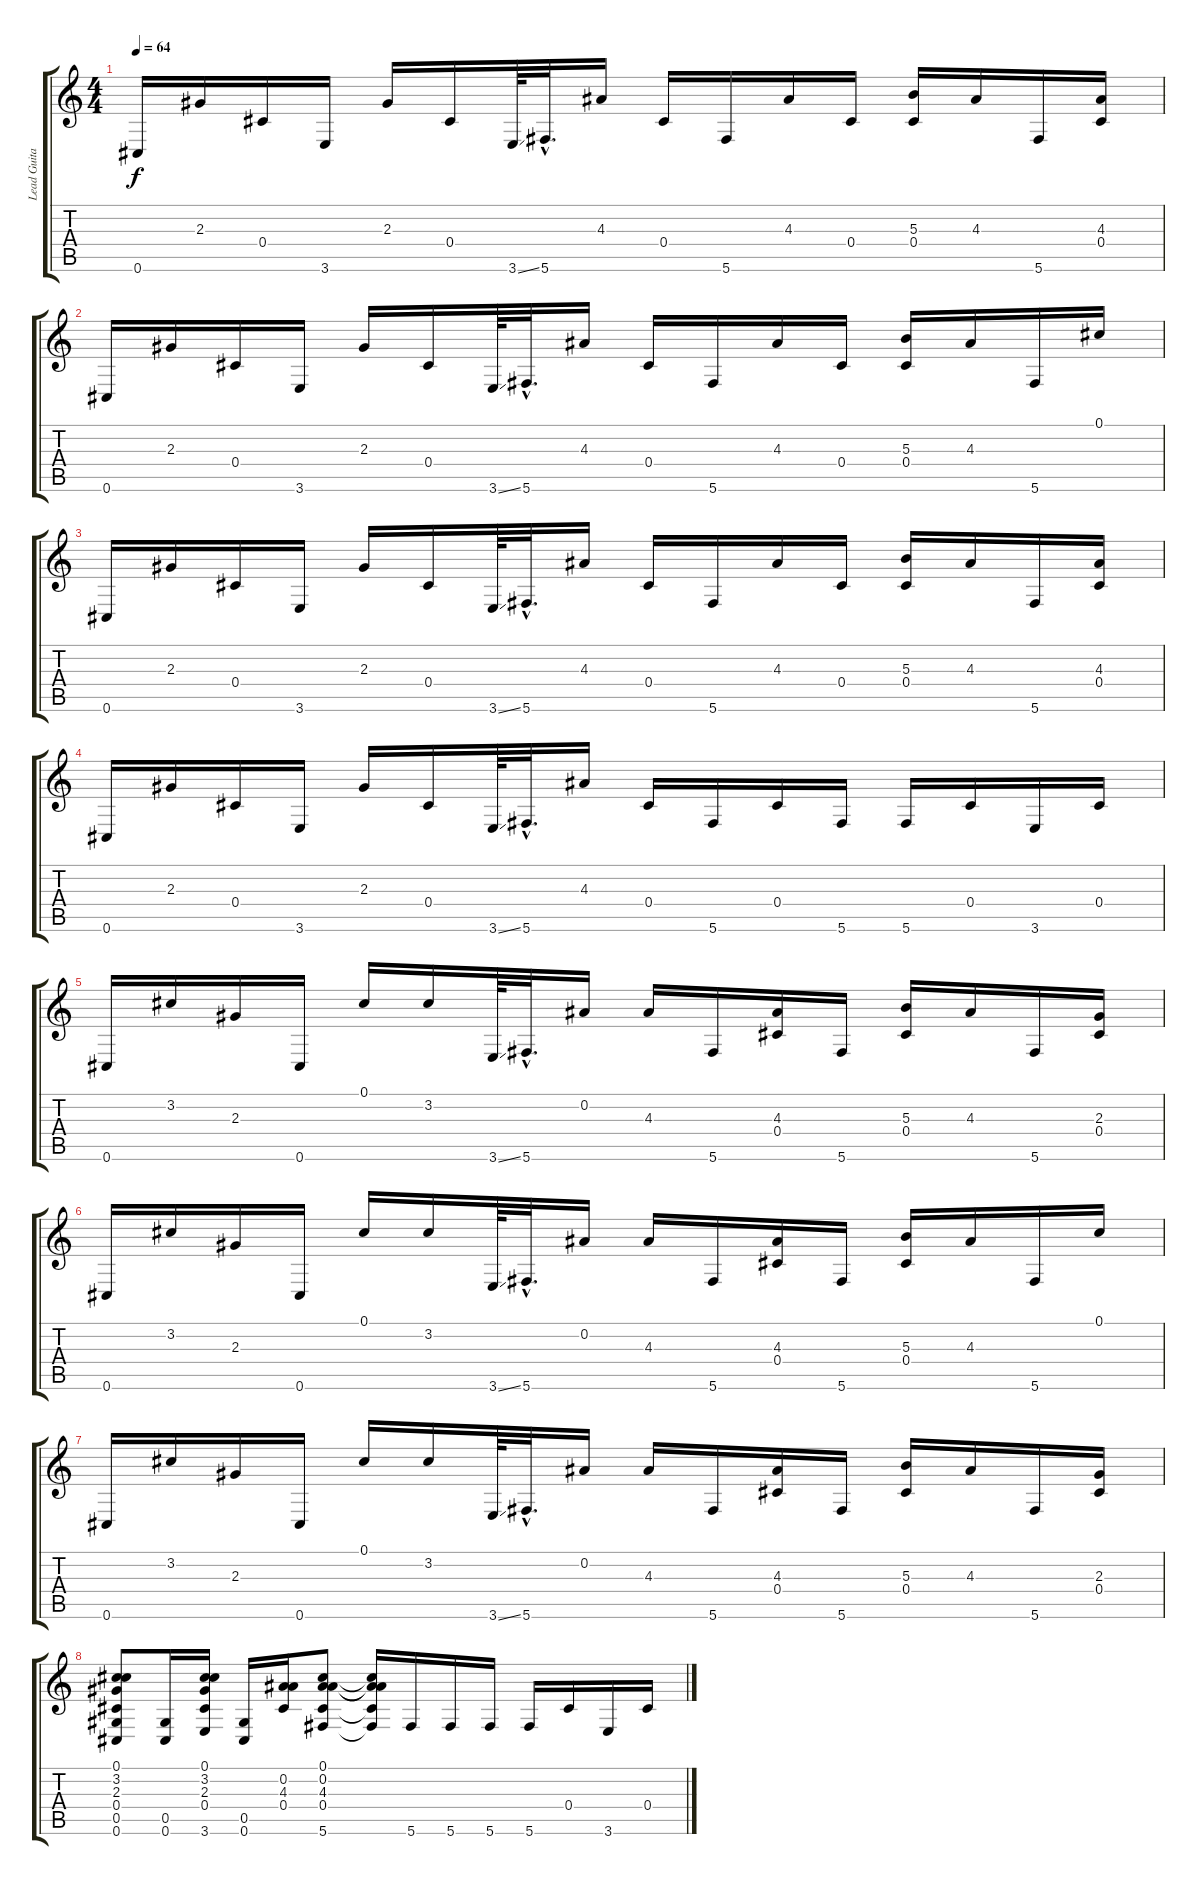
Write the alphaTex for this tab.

\track ("Lead Guitar Acoustic" "Lead Guita") {instrument acousticguitarsteel}
\staff {score tabs}
\tuning (Db4 Bb3 Gb3 Db3 Ab2 Db2) {hide}
\ts (4 4)
\tempo 64
\clef g2
\ks c
0.6.16{dy f instrument acousticguitarsteel} 2.3.16 0.4.16 3.6.16 2.3.16 0.4.16 3.6{ss}.64 5.6{hac}.32{d} 4.3.16 0.4.16 5.6.16 4.3.16 0.4.16 (5.3 0.4).16 4.3.16 5.6.16 (4.3 0.4).16 |
0.6.16 2.3.16 0.4.16 3.6.16 2.3.16 0.4.16 3.6{ss}.64 5.6{hac}.32{d} 4.3.16 0.4.16 5.6.16 4.3.16 0.4.16 (5.3 0.4).16 4.3.16 5.6.16 0.1.16 |
0.6.16 2.3.16 0.4.16 3.6.16 2.3.16 0.4.16 3.6{ss}.64 5.6{hac}.32{d} 4.3.16 0.4.16 5.6.16 4.3.16 0.4.16 (5.3 0.4).16 4.3.16 5.6.16 (4.3 0.4).16 |
0.6.16 2.3.16 0.4.16 3.6.16 2.3.16 0.4.16 3.6{ss}.64 5.6{hac}.32{d} 4.3.16 0.4.16 5.6.16 0.4.16 5.6.16 5.6.16 0.4.16 3.6.16 0.4.16 |
0.6.16 3.2.16 2.3.16 0.6.16 0.1.16 3.2.16 3.6{ss}.64 5.6{hac}.32{d} 0.2.16 4.3.16 5.6.16 (4.3 0.4).16 5.6.16 (5.3 0.4).16 4.3.16 5.6.16 (2.3 0.4).16 |
0.6.16 3.2.16 2.3.16 0.6.16 0.1.16 3.2.16 3.6{ss}.64 5.6{hac}.32{d} 0.2.16 4.3.16 5.6.16 (4.3 0.4).16 5.6.16 (5.3 0.4).16 4.3.16 5.6.16 0.1.16 |
0.6.16 3.2.16 2.3.16 0.6.16 0.1.16 3.2.16 3.6{ss}.64 5.6{hac}.32{d} 0.2.16 4.3.16 5.6.16 (4.3 0.4).16 5.6.16 (5.3 0.4).16 4.3.16 5.6.16 (2.3 0.4).16 |
(0.1 3.2 2.3 0.4 0.5 0.6).8 (0.5 0.6).16 (0.1 3.2 2.3 0.4 3.6).16 (0.5 0.6).16 (0.2 4.3 0.4).16 (0.1 0.2 4.3 0.4 5.6).8 (0.1{t} 0.2{t} 4.3{t} 0.4{t} 5.6{t}).16 5.6.16 5.6.16 5.6.16 5.6.16 0.4.16 3.6.16 0.4.16
